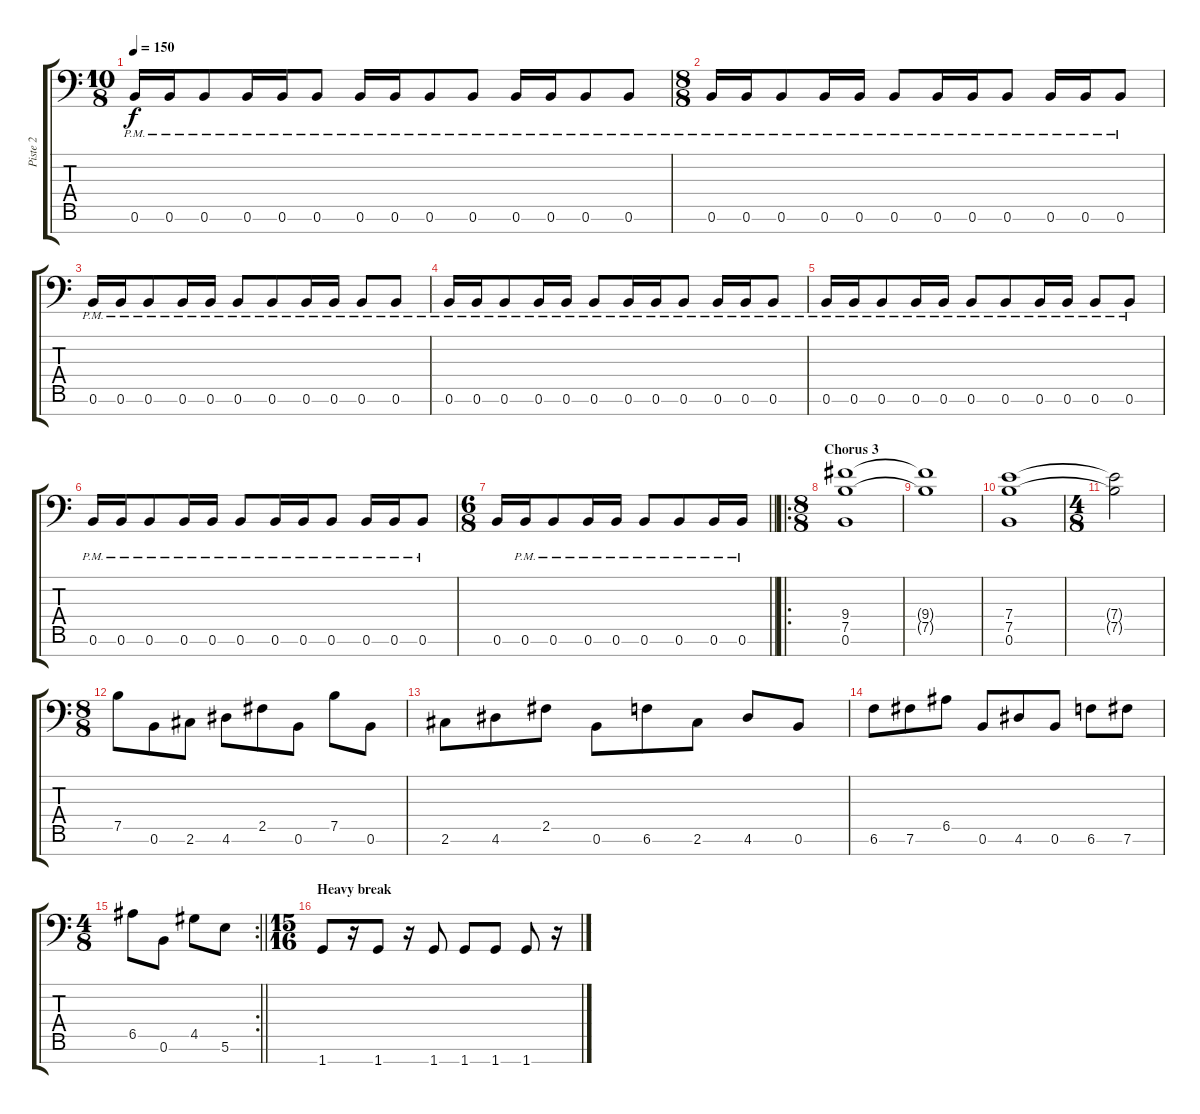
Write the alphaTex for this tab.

\track ("Piste 2" "Piste 2") {instrument distortionguitar}
\staff {score tabs}
\tuning (B3 Gb3 D3 A2 E2 B1 Gb1) {hide}
\ts (10 8)
\tempo 150
\clef f4
\ks c
0.6{pm}.16{dy f} 0.6{pm}.16 0.6{pm}.8 0.6{pm}.16 0.6{pm}.16 0.6{pm}.8 0.6{pm}.16 0.6{pm}.16 0.6{pm}.8 0.6{pm}.8 0.6{pm}.16 0.6{pm}.16 0.6{pm}.8 0.6{pm}.8 |
\ts (8 8)
0.6{pm}.16 0.6{pm}.16 0.6{pm}.8 0.6{pm}.16 0.6{pm}.16 0.6{pm}.8 0.6{pm}.16 0.6{pm}.16 0.6{pm}.8 0.6{pm}.16 0.6{pm}.16 0.6{pm}.8 |
0.6{pm}.16 0.6{pm}.16 0.6{pm}.8 0.6{pm}.16 0.6{pm}.16 0.6{pm}.8 0.6{pm}.8 0.6{pm}.16 0.6{pm}.16 0.6{pm}.8 0.6{pm}.8 |
0.6{pm}.16 0.6{pm}.16 0.6{pm}.8 0.6{pm}.16 0.6{pm}.16 0.6{pm}.8 0.6{pm}.16 0.6{pm}.16 0.6{pm}.8 0.6{pm}.16 0.6{pm}.16 0.6{pm}.8 |
0.6{pm}.16 0.6{pm}.16 0.6{pm}.8 0.6{pm}.16 0.6{pm}.16 0.6{pm}.8 0.6{pm}.8 0.6{pm}.16 0.6{pm}.16 0.6{pm}.8 0.6{pm}.8 |
0.6{pm}.16 0.6{pm}.16 0.6{pm}.8 0.6{pm}.16 0.6{pm}.16 0.6{pm}.8 0.6{pm}.16 0.6{pm}.16 0.6{pm}.8 0.6{pm}.16 0.6{pm}.16 0.6{pm}.8 |
\ts (6 8)
\barLineRight lightlight
0.6.16 0.6{pm}.16 0.6{pm}.8 0.6{pm}.16 0.6{pm}.16 0.6{pm}.8 0.6{pm}.8 0.6{pm}.16 0.6{pm}.16 |
\ro
\ts (8 8)
\section ("" "Chorus 3")
(9.4 7.5 0.6).1 |
(9.4{t} 7.5{t}).1 |
(7.4 7.5 0.6).1 |
\ts (4 8)
(7.4{t} 7.5{t}).2 |
\ts (8 8)
7.5.8 0.6.8 2.6.8 4.6.8 2.5.8 0.6.8 7.5.8 0.6.8 |
2.6.8 4.6.8 2.5.8 0.6.8 6.6.8 2.6.8 4.6.8 0.6.8 |
6.6.8 7.6.8 6.5.8 0.6.8 4.6.8 0.6.8 6.6.8 7.6.8 |
\rc 2
\ts (4 8)
\barLineRight lightlight
6.5.8 0.6.8 4.5.8 5.6.8 |
\ts (15 16)
\section ("" "Heavy break")
1.7.8 r.16 1.7.8 r.16 1.7.8 1.7.8 1.7.8 1.7.8 r.16
